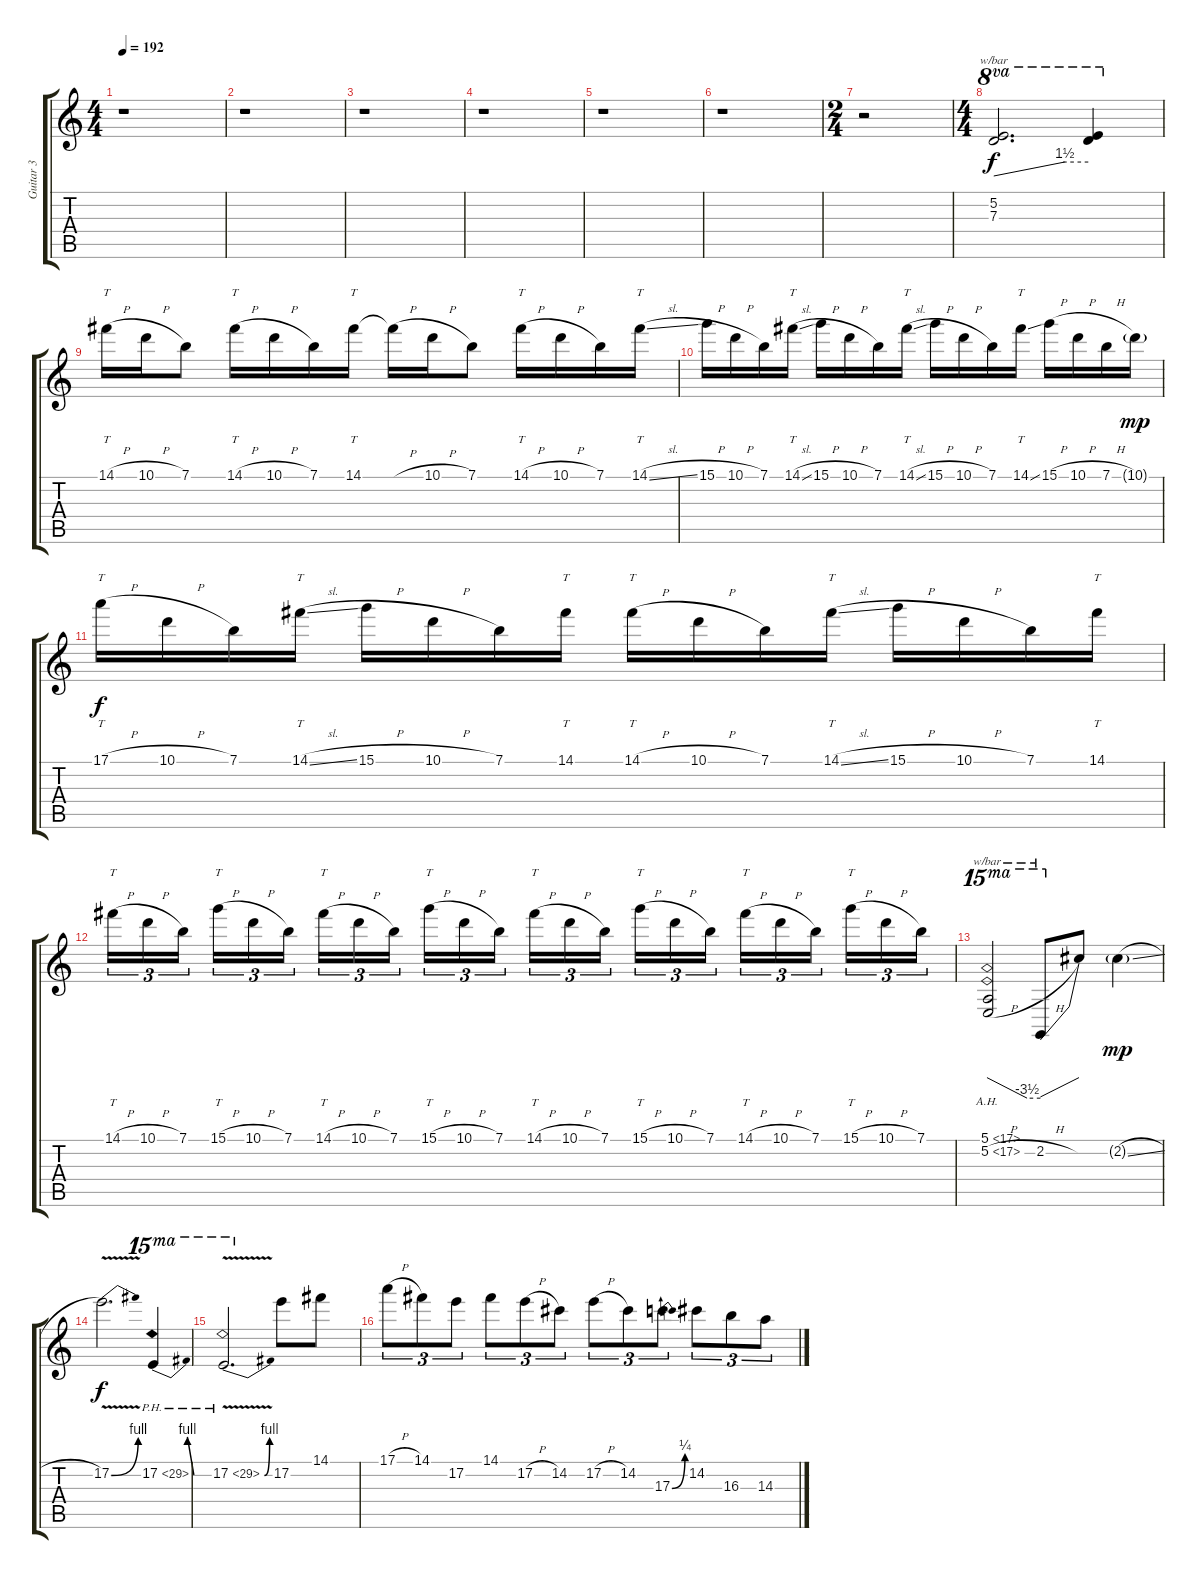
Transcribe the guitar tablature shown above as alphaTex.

\track ("Guitar 3" "Guitar 3") {instrument distortionguitar}
\staff {score tabs}
\tuning (E4 B3 G3 D3 A2 E2) {hide}
\ts (4 4)
\tempo 192
\clef g2
\ks c
r.1{dy f} |
r.1 |
r.1 |
r.1 |
r.1 |
r.1 |
\ts (2 4)
r.2 |
\ts (4 4)
(5.2 7.3).2{d tbe (custom default 0 0 45 6 60 6) ot 8va} (5.2{t} 7.3{t}).4{ot 8va} |
14.1{h}.16{tt} 10.1{h}.16 7.1.8 14.1{h}.16{tt} 10.1{h}.16 7.1.16 14.1.16{tt} 14.1{h t}.16 10.1{h}.16 7.1.8 14.1{h}.16{tt} 10.1{h}.16 7.1.16 14.1{sl}.16{tt} |
15.1{h}.16 10.1{h}.16 7.1.16 14.1{sl}.16{tt} 15.1{h}.16 10.1{h}.16 7.1.16 14.1{sl}.16{tt} 15.1{h}.16 10.1{h}.16 7.1.16 14.1{ss}.16{tt} 15.1{h}.16 10.1{h}.16 7.1{h}.16 10.1{g}.16{dy mp} |
17.1{h}.16{tt dy f} 10.1{h}.16 7.1.16 14.1{sl}.16{tt} 15.1{h}.16 10.1{h}.16 7.1.16 14.1.16{tt} 14.1{h}.16{tt} 10.1{h}.16 7.1.16 14.1{sl}.16{tt} 15.1{h}.16 10.1{h}.16 7.1.16 14.1.16{tt} |
14.1{h}.16{tt tu (3 2)} 10.1{h}.16{tu (3 2)} 7.1.16{tu (3 2) beam splitsecondary} 15.1{h}.16{tt tu (3 2)} 10.1{h}.16{tu (3 2)} 7.1.16{tu (3 2)} 14.1{h}.16{tt tu (3 2)} 10.1{h}.16{tu (3 2)} 7.1.16{tu (3 2) beam splitsecondary} 15.1{h}.16{tt tu (3 2)} 10.1{h}.16{tu (3 2)} 7.1.16{tu (3 2)} 14.1{h}.16{tt tu (3 2)} 10.1{h}.16{tu (3 2)} 7.1.16{tu (3 2) beam splitsecondary} 15.1{h}.16{tt tu (3 2)} 10.1{h}.16{tu (3 2)} 7.1.16{tu (3 2)} 14.1{h}.16{tt tu (3 2)} 10.1{h}.16{tu (3 2)} 7.1.16{tu (3 2) beam splitsecondary} 15.1{h}.16{tt tu (3 2)} 10.1{h}.16{tu (3 2)} 7.1.16{tu (3 2)} |
(5.1{ah 12} 5.2{ah 12 h}).2{tbe (custom default 0 0 45 -14 60 -14) ot 15ma} 2.2{h}.8{tbe (dive default 0 -12 60 0) ot 15ma} 2.2{t}.8 2.2{sl g}.4{dy mp} |
17.2{be (bend 0 0 60 4) v}.2{d dy f} 17.2{be (bend 0 0 60 4) ph 12}.4{ot 15ma} |
17.2{be (bend 0 0 60 4) ph 12 v}.2{d ot 15ma} 17.2.8 14.1.8 |
17.1{h}.8{tu (3 2)} 14.1.8{tu (3 2)} 17.2.8{tu (3 2)} 14.1.8{tu (3 2)} 17.2{h}.8{tu (3 2)} 14.2.8{tu (3 2)} 17.2{h}.8{tu (3 2)} 14.2.8{tu (3 2)} 17.3{be (bend 0 0 60 1)}.8{tu (3 2)} 14.2.8{tu (3 2)} 16.3.8{tu (3 2)} 14.3.8{tu (3 2)}
